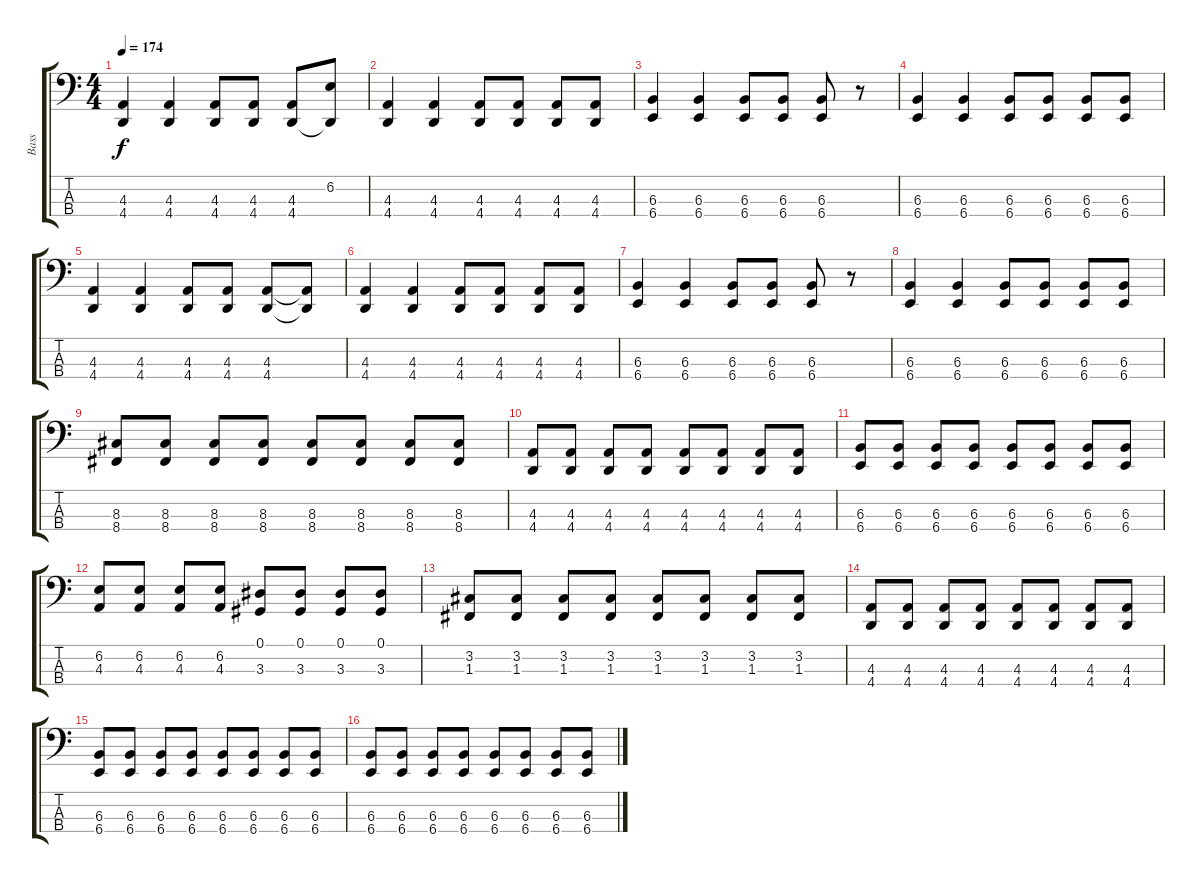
\track ("Bass" "Bass") {instrument electricbassfinger}
\staff {score tabs}
\tuning (Eb2 Bb1 F1 Bb0) {hide}
\ts (4 4)
\tempo 174
\clef f4
\ks c
(4.3 4.4).4{dy f} (4.3 4.4).4 (4.3 4.4).8 (4.3 4.4).8 (4.3 4.4).8 (6.2{t} 4.4{t}).8 |
(4.3 4.4).4 (4.3 4.4).4 (4.3 4.4).8 (4.3 4.4).8 (4.3 4.4).8 (4.3 4.4).8 |
(6.3 6.4).4 (6.3 6.4).4 (6.3 6.4).8 (6.3 6.4).8 (6.3 6.4).8 r.8 |
(6.3 6.4).4 (6.3 6.4).4 (6.3 6.4).8 (6.3 6.4).8 (6.3 6.4).8 (6.3 6.4).8 |
(4.3 4.4).4 (4.3 4.4).4 (4.3 4.4).8 (4.3 4.4).8 (4.3 4.4).8 (4.3{t} 4.4{t}).8 |
(4.3 4.4).4 (4.3 4.4).4 (4.3 4.4).8 (4.3 4.4).8 (4.3 4.4).8 (4.3 4.4).8 |
(6.3 6.4).4 (6.3 6.4).4 (6.3 6.4).8 (6.3 6.4).8 (6.3 6.4).8 r.8 |
(6.3 6.4).4 (6.3 6.4).4 (6.3 6.4).8 (6.3 6.4).8 (6.3 6.4).8 (6.3 6.4).8 |
(8.3 8.4).8 (8.3 8.4).8 (8.3 8.4).8 (8.3 8.4).8 (8.3 8.4).8 (8.3 8.4).8 (8.3 8.4).8 (8.3 8.4).8 |
(4.3 4.4).8 (4.3 4.4).8 (4.3 4.4).8 (4.3 4.4).8 (4.3 4.4).8 (4.3 4.4).8 (4.3 4.4).8 (4.3 4.4).8 |
(6.3 6.4).8 (6.3 6.4).8 (6.3 6.4).8 (6.3 6.4).8 (6.3 6.4).8 (6.3 6.4).8 (6.3 6.4).8 (6.3 6.4).8 |
(6.2 4.3).8 (6.2 4.3).8 (6.2 4.3).8 (6.2 4.3).8 (0.1 3.3).8 (0.1 3.3).8 (0.1 3.3).8 (0.1 3.3).8 |
(3.2 1.3).8 (3.2 1.3).8 (3.2 1.3).8 (3.2 1.3).8 (3.2 1.3).8 (3.2 1.3).8 (3.2 1.3).8 (3.2 1.3).8 |
(4.3 4.4).8 (4.3 4.4).8 (4.3 4.4).8 (4.3 4.4).8 (4.3 4.4).8 (4.3 4.4).8 (4.3 4.4).8 (4.3 4.4).8 |
(6.3 6.4).8 (6.3 6.4).8 (6.3 6.4).8 (6.3 6.4).8 (6.3 6.4).8 (6.3 6.4).8 (6.3 6.4).8 (6.3 6.4).8 |
(6.3 6.4).8 (6.3 6.4).8 (6.3 6.4).8 (6.3 6.4).8 (6.3 6.4).8 (6.3 6.4).8 (6.3 6.4).8 (6.3 6.4).8
